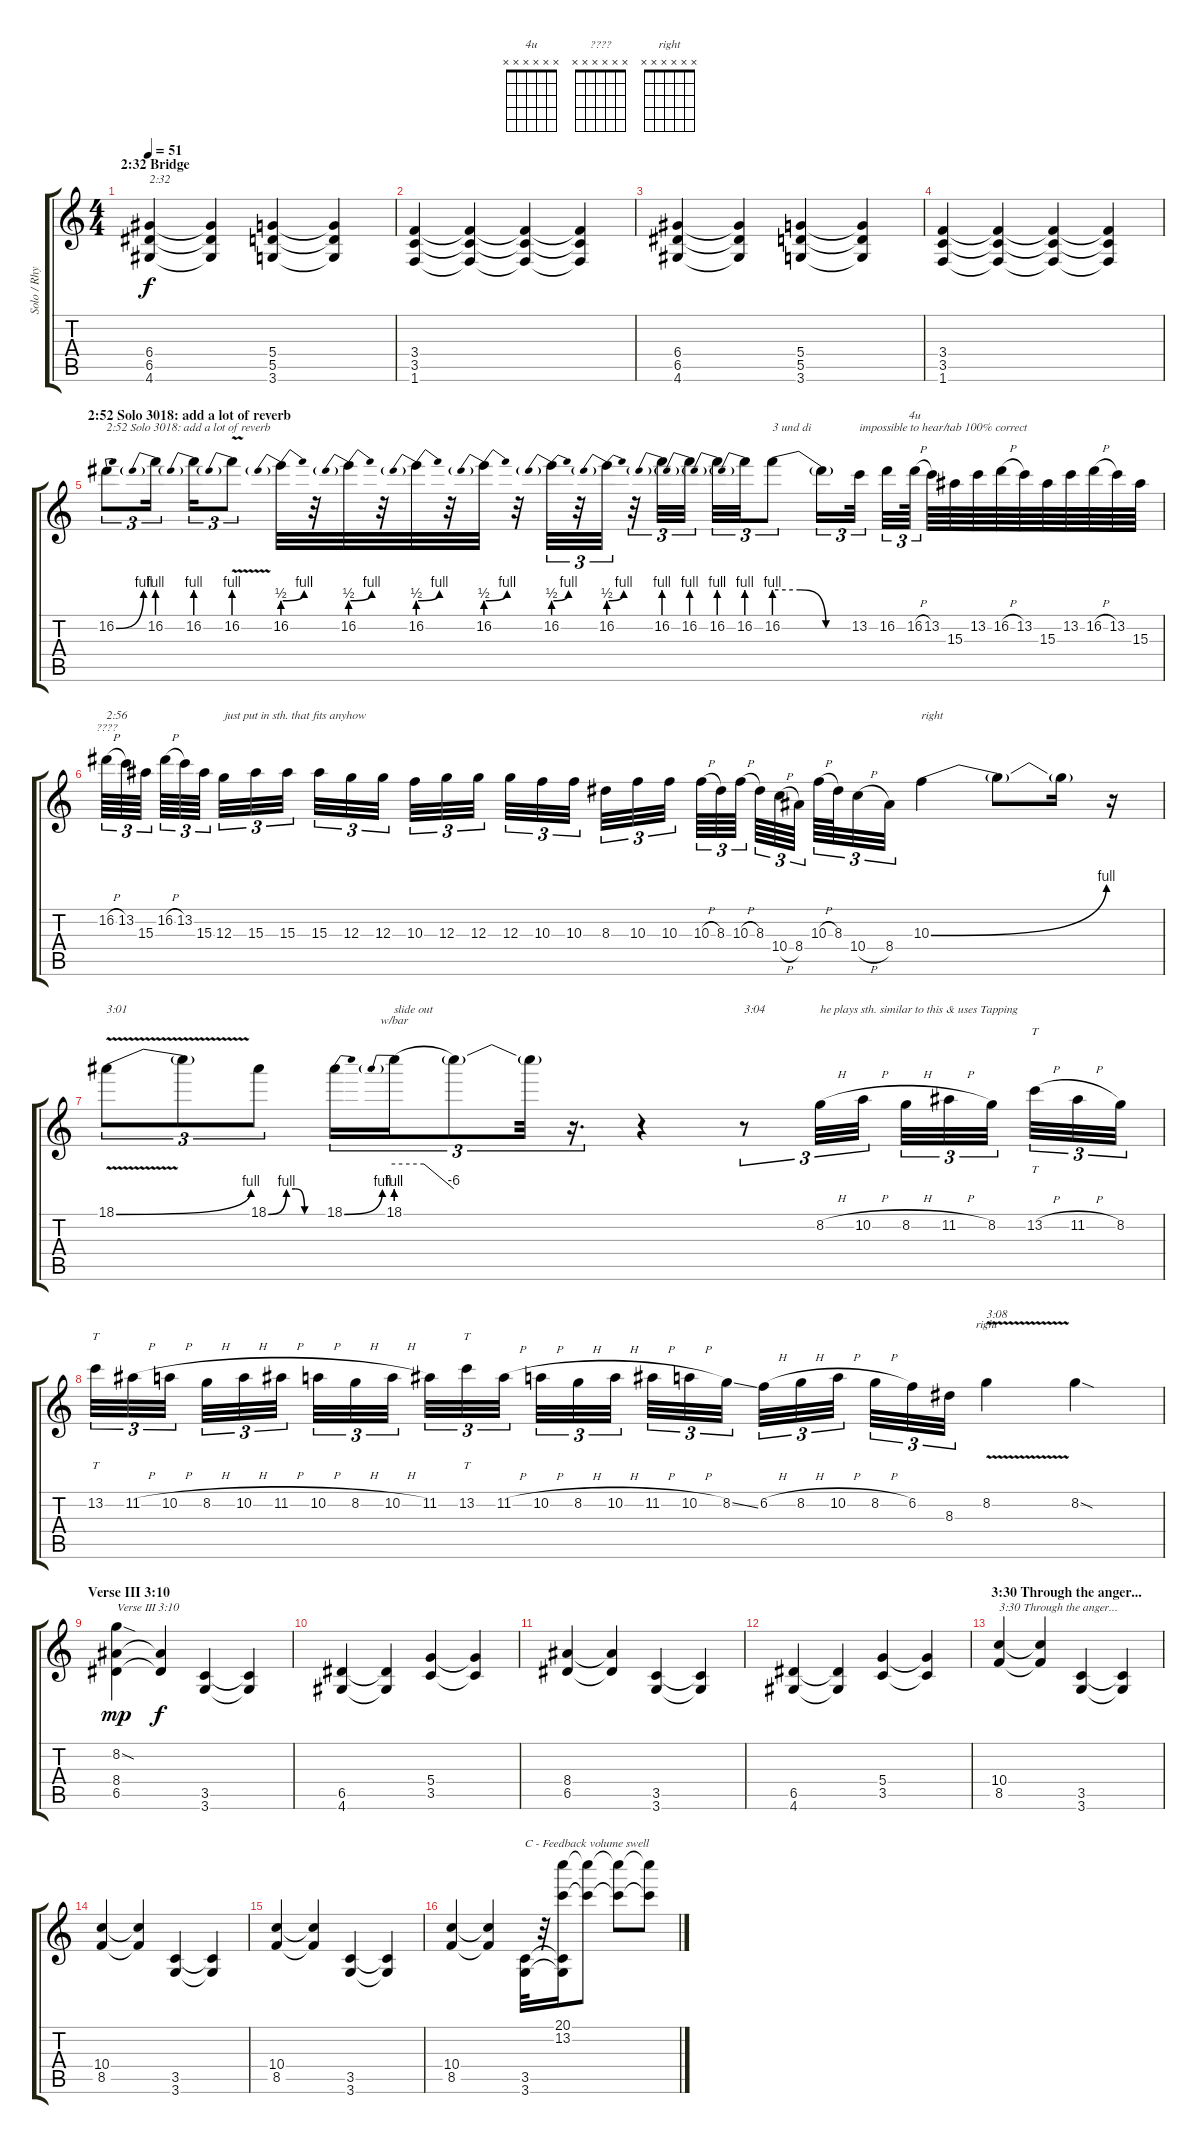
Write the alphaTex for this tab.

\track ("Solo / Rhythm Guitar tuned to E" "Solo / Rhy") {instrument electricguitarjazz}
\staff {score tabs}
\tuning (E4 B3 G3 D3 A2 E2) {hide}
\chord ("4u" x x x x x x)
\chord ("????" x x x x x x)
\chord ("right" x x x x x x)
\ts (4 4)
\section ("" "2:32 Bridge")
\tempo 51
\clef g2
\ks c
(6.4 6.5 4.6).4{txt "2:32 " dy f volume 11} (6.4{t} 6.5{t} 4.6{t}).4 (5.4 5.5 3.6).4 (5.4{t} 5.5{t} 3.6{t}).4 |
(3.4 3.5 1.6).4 (3.4{t} 3.5{t} 1.6{t}).4 (3.4{t} 3.5{t} 1.6{t}).4 (3.4{t} 3.5{t} 1.6{t}).4 |
(6.4 6.5 4.6).4 (6.4{t} 6.5{t} 4.6{t}).4 (5.4 5.5 3.6).4 (5.4{t} 5.5{t} 3.6{t}).4 |
(3.4 3.5 1.6).4 (3.4{t} 3.5{t} 1.6{t}).4 (3.4{t} 3.5{t} 1.6{t}).4 (3.4{t} 3.5{t} 1.6{t}).4 |
\section ("" "2:52 Solo 3018: add a lot of reverb")
16.2{be (bend 0 0 60 4)}.8{tu (3 2) txt "2:52 Solo 3018: add a lot of reverb"} 16.2{be (prebend 0 4 60 4)}.16{tu (3 2)} 16.2{be (prebend 0 4 60 4)}.16{tu (3 2)} 16.2{be (prebend 0 4 60 4) v}.8{tu (3 2)} 16.2{be (prebendbend 0 2 60 4)}.32 r.32 16.2{be (prebendbend 0 2 60 4)}.32 r.32 16.2{be (prebendbend 0 2 60 4)}.32 r.32 16.2{be (prebendbend 0 2 60 4)}.32 r.32 16.2{be (prebendbend 0 2 60 4)}.32{tu (3 2)} r.32{tu (3 2)} 16.2{be (prebendbend 0 2 60 4)}.32{tu (3 2)} r.32{tu (3 2)} 16.2{be (prebend 0 4 60 4)}.32{tu (3 2)} 16.2{be (prebend 0 4 60 4)}.32{tu (3 2)} 16.2{be (prebend 0 4 60 4)}.32{tu (3 2)} 16.2{be (prebend 0 4 60 4)}.32{tu (3 2)} 16.2{be (custom 0 4 20 4 40 0 60 0)}.8{tu (3 2) txt "3 und di"} 16.2{t}.16{tu (3 2)} 13.2.32{tu (3 2) txt "impossible to hear/tab 100% correct"} 16.2.32{tu (3 2)} 16.2{h}.64{tu (3 2) ch "4u"} 13.2.64 15.3.64 13.2.64 16.2{h}.64 13.2.64 15.3.64 13.2.64 16.2{h}.64 13.2.64 15.3.64 |
16.2{h}.64{tu (3 2) ch "????" txt "2:56"} 13.2.64{tu (3 2)} 15.3.64{tu (3 2)} 16.2{h}.64{tu (3 2)} 13.2.64{tu (3 2)} 15.3.64{tu (3 2)} 12.3.32{tu (3 2) txt "just put in sth. that fits anyhow"} 15.3.32{tu (3 2)} 15.3.32{tu (3 2)} 15.3.32{tu (3 2)} 12.3.32{tu (3 2)} 12.3.32{tu (3 2)} 10.3.32{tu (3 2)} 12.3.32{tu (3 2)} 12.3.32{tu (3 2)} 12.3.32{tu (3 2)} 10.3.32{tu (3 2)} 10.3.32{tu (3 2)} 8.3.32{tu (3 2)} 10.3.32{tu (3 2)} 10.3.32{tu (3 2)} 10.3{h}.64{tu (3 2)} 8.3.64{tu (3 2)} 10.3{h}.64{tu (3 2)} 8.3.64{tu (3 2)} 10.4{h}.64{tu (3 2)} 8.4.64{tu (3 2)} 10.3{h}.64{tu (3 2)} 8.3.64{tu (3 2)} 10.4{h}.32{tu (3 2)} 8.4.32{tu (3 2)} 10.3{be (bend 0 0 60 4)}.4{txt "right"} 10.3{t}.8 10.3{t}.16 r.16 |
18.1{be (bend 0 0 60 4) v}.8{tu (3 2) txt "3:01"} 18.1{t}.8{tu (3 2)} 18.1{be (custom 0 0 20 4 30 4 40 0 60 0)}.8{tu (3 2)} 18.1{be (bend 0 0 60 4)}.16{tu (3 2)} 18.1{be (prebend 0 4 60 4)}.16{tu (3 2) tbe (custom default 0 0 30 0 60 -24) txt "slide out"} 18.1{t}.8{tu (3 2)} 18.1{t}.32{tu (3 2)} r.16{d tu (3 2)} r.4 r.8{tu (3 2) txt "3:04"} 8.2{h}.32{tu (3 2) txt "he plays sth. similar to this & uses Tapping"} 10.2{h}.32{tu (3 2)} 8.2{h}.32{tu (3 2)} 11.2{h}.32{tu (3 2)} 8.2.32{tu (3 2)} 13.2{h}.32{tt tu (3 2)} 11.2{h}.32{tu (3 2)} 8.2.32{tu (3 2)} |
13.2.32{tt tu (3 2)} 11.2{h}.32{tu (3 2)} 10.2{h}.32{tu (3 2)} 8.2{h}.32{tu (3 2)} 10.2{h}.32{tu (3 2)} 11.2{h}.32{tu (3 2)} 10.2{h}.32{tu (3 2)} 8.2{h}.32{tu (3 2)} 10.2{h}.32{tu (3 2)} 11.2.32{tu (3 2)} 13.2.32{tt tu (3 2)} 11.2{h}.32{tu (3 2)} 10.2{h}.32{tu (3 2)} 8.2{h}.32{tu (3 2)} 10.2{h}.32{tu (3 2)} 11.2{h}.32{tu (3 2)} 10.2{h}.32{tu (3 2)} 8.2{ss}.32{tu (3 2)} 6.2{h}.32{tu (3 2)} 8.2{h}.32{tu (3 2)} 10.2{h}.32{tu (3 2)} 8.2{h}.32{tu (3 2)} 6.2.32{tu (3 2)} 8.3.32{tu (3 2)} 8.2{v}.4{ch "right" txt "3:08"} 8.2{sod}.4 |
\section ("" "Verse III 3:10")
(8.2{sod} 8.4 6.5).4{txt "Verse III 3:10" dy mp volume 8 instrument distortionguitar} (8.4{t} 6.5{t}).4{dy f} (3.5 3.6).4 (3.5{t} 3.6{t}).4 |
(6.5 4.6).4 (6.5{t} 4.6{t}).4 (5.4 3.5).4 (5.4{t} 3.5{t}).4 |
(8.4 6.5).4 (8.4{t} 6.5{t}).4 (3.5 3.6).4 (3.5{t} 3.6{t}).4 |
(6.5 4.6).4 (6.5{t} 4.6{t}).4 (5.4 3.5).4 (5.4{t} 3.5{t}).4 |
\section ("" "3:30 Through the anger...")
(10.4 8.5).4{txt "3:30 Through the anger..."} (10.4{t} 8.5{t}).4 (3.5 3.6).4 (3.5{t} 3.6{t}).4 |
(10.4 8.5).4 (10.4{t} 8.5{t}).4 (3.5 3.6).4 (3.5{t} 3.6{t}).4 |
(10.4 8.5).4 (10.4{t} 8.5{t}).4 (3.5 3.6).4 (3.5{t} 3.6{t}).4 |
(10.4 8.5).4 (10.4{t} 8.5{t}).4 (3.5 3.6).32{txt "C - Feedback volume swell"} r.32{volume 2} (20.1 13.2 3.5{t} 3.6{t}).16{volume 8} (20.1{t} 13.2{t}).8 (20.1{t} 13.2{t}).8 (20.1{t} 13.2{t}).8
